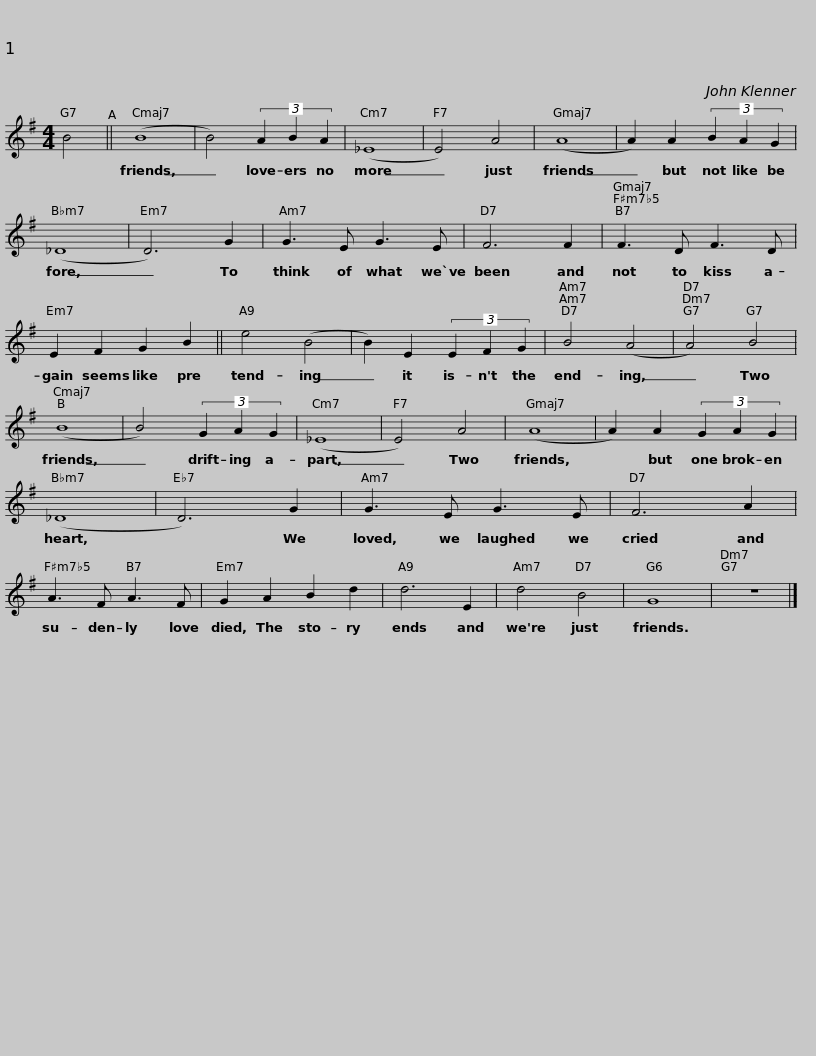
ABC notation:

X:1
L:1/8
M:4/4
I:linebreak $
K:G
V:1 treble
V:1
 B4 || (B8 | B4) (3A2 B2 A2 | (_E8 | E4) A4 |$ %5
 (A8 | A2) A2 (3B2 A2 G2 | (_D8 | D6) G2 |$ G3 E G3 E | %10
 F6 F2 | F3 D F3 D | E2 F2 G2 B2 ||$ e4 (B4 | B2) E2 (3E2 F2 G2 | %15
 B4 (A4 | A4) B4 |$ (B8 | B4) (3G2 A2 G2 | (_E8 | %20
 E4) A4 |$ (A8 | A2) A2 (3G2 A2 G2 | (_D8 | D6) G2 |$ %25
 G3 E G3 E | F6 A2 | A3 F A3 F | G2 A2 B2 d2 |$ d6 E2 | %30
 d4 B4 | G8 | z8 |] %33
